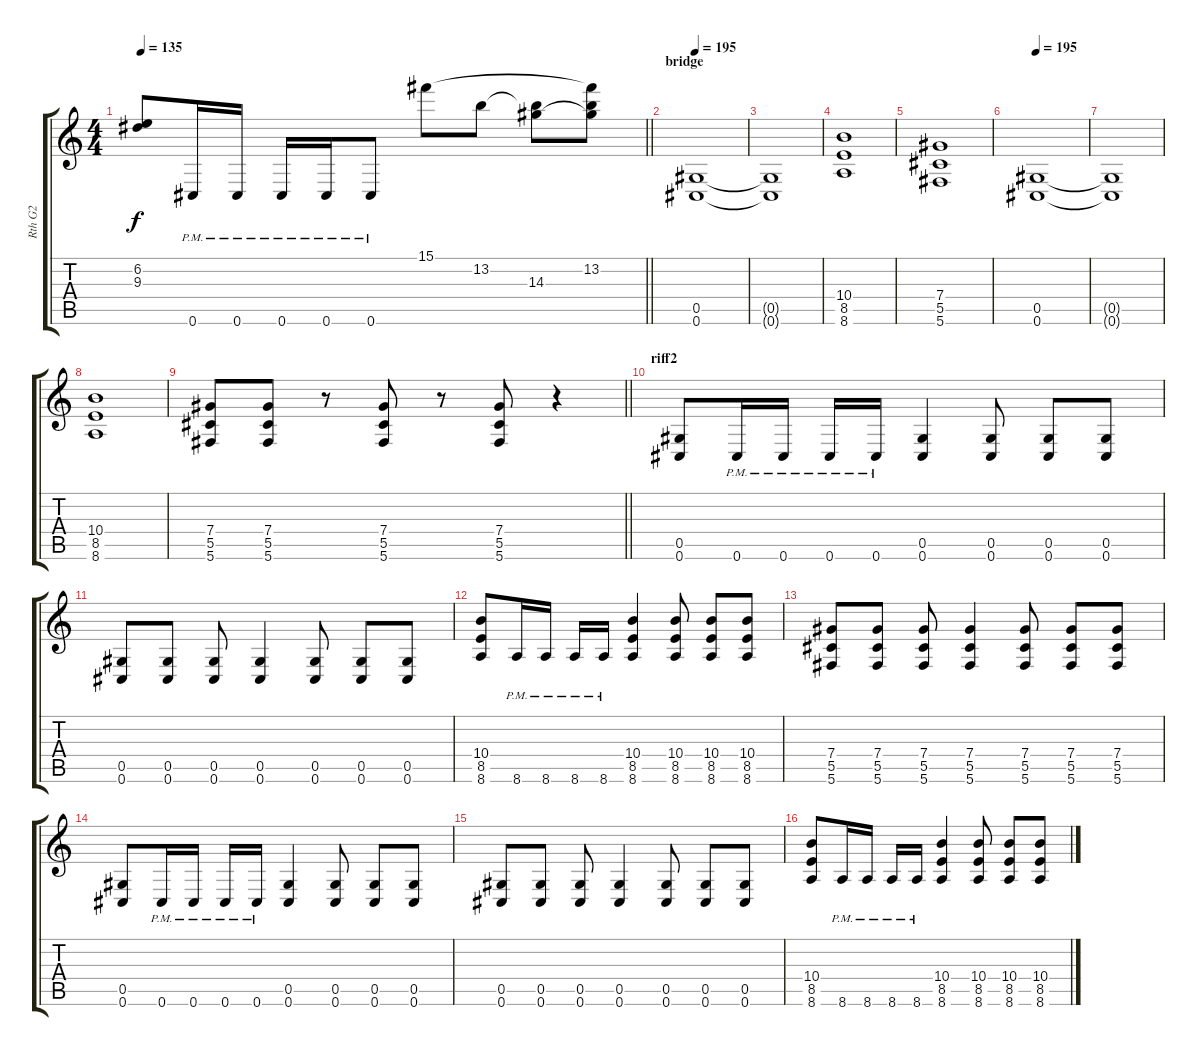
\track ("Rth G2" "Rth G2") {instrument distortionguitar}
\staff {score tabs}
\tuning (Eb4 Bb3 Gb3 Db3 Ab2 Db2) {hide}
\ts (4 4)
\tempo 135
\clef g2
\barLineRight lightlight
\ks c
(6.2{t} 9.3{t}).8{dy f} 0.6{pm}.16 0.6{pm}.16 0.6{pm}.16 0.6{pm}.16 0.6{pm}.8 15.1.8 13.2.8 (13.2{t} 14.3).8 (15.1{t} 13.2 14.3{t}).8 |
\section ("" "bridge")
\tempo 195
(0.5 0.6).1 |
(0.5{t} 0.6{t}).1 |
(10.4 8.5 8.6).1 |
(7.4 5.5 5.6).1 |
\tempo 195
(0.5 0.6).1 |
(0.5{t} 0.6{t}).1 |
(10.4 8.5 8.6).1 |
\barLineRight lightlight
(7.4 5.5 5.6).8 (7.4 5.5 5.6).8 r.8 (7.4 5.5 5.6).8 r.8 (7.4 5.5 5.6).8 r.4 |
\section ("" "riff2")
(0.5 0.6).8 0.6{pm}.16 0.6{pm}.16 0.6{pm}.16 0.6{pm}.16 (0.5 0.6).4 (0.5 0.6).8 (0.5 0.6).8 (0.5 0.6).8 |
(0.5 0.6).8 (0.5 0.6).8 (0.5 0.6).8 (0.5 0.6).4 (0.5 0.6).8 (0.5 0.6).8 (0.5 0.6).8 |
(10.4 8.5 8.6).8 8.6{pm}.16 8.6{pm}.16 8.6{pm}.16 8.6{pm}.16 (10.4 8.5 8.6).4 (10.4 8.5 8.6).8 (10.4 8.5 8.6).8 (10.4 8.5 8.6).8 |
(7.4 5.5 5.6).8 (7.4 5.5 5.6).8 (7.4 5.5 5.6).8 (7.4 5.5 5.6).4 (7.4 5.5 5.6).8 (7.4 5.5 5.6).8 (7.4 5.5 5.6).8 |
(0.5 0.6).8 0.6{pm}.16 0.6{pm}.16 0.6{pm}.16 0.6{pm}.16 (0.5 0.6).4 (0.5 0.6).8 (0.5 0.6).8 (0.5 0.6).8 |
(0.5 0.6).8 (0.5 0.6).8 (0.5 0.6).8 (0.5 0.6).4 (0.5 0.6).8 (0.5 0.6).8 (0.5 0.6).8 |
(10.4 8.5 8.6).8 8.6{pm}.16 8.6{pm}.16 8.6{pm}.16 8.6{pm}.16 (10.4 8.5 8.6).4 (10.4 8.5 8.6).8 (10.4 8.5 8.6).8 (10.4 8.5 8.6).8
